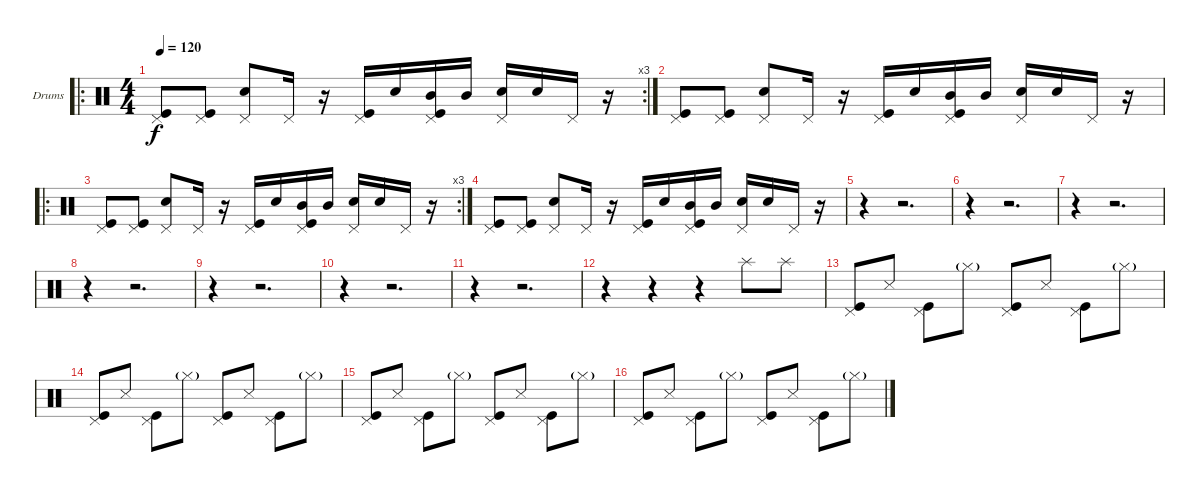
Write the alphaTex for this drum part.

\bracketExtendMode groupsimilarinstruments
\firstSystemTrackNameOrientation horizontal
\otherSystemsTrackNameOrientation horizontal
\track ("Drumkit" "Drums") {instrument percussion}
\staff {score}
\articulation defaults
\ro
\rc 3
\ts (4 4)
\tempo 120
\clef neutral
\ks c
("Pedal Hi-Hat (hit)" "Kick (hit)").8{dy f} ("Pedal Hi-Hat (hit)" "Kick (hit)").8 ("Pedal Hi-Hat (hit)" "Snare (hit) 2").8 "Pedal Hi-Hat (hit)".16 r.16 ("Pedal Hi-Hat (hit)" "Kick (hit)").16 "Snare (hit) 2".16 ("Pedal Hi-Hat (hit)" "Mid Tom (hit)" "Kick (hit)").16 "Mid Tom (hit)".16 ("Pedal Hi-Hat (hit)" "Snare (hit) 2").16 "Snare (hit) 2".16 "Pedal Hi-Hat (hit)".16 r.16 |
("Pedal Hi-Hat (hit)" "Kick (hit)").8 ("Pedal Hi-Hat (hit)" "Kick (hit)").8 ("Pedal Hi-Hat (hit)" "Snare (hit) 2").8 "Pedal Hi-Hat (hit)".16 r.16 ("Pedal Hi-Hat (hit)" "Kick (hit)").16 "Snare (hit) 2".16 ("Pedal Hi-Hat (hit)" "Mid Tom (hit)" "Kick (hit)").16 "Mid Tom (hit)".16 ("Pedal Hi-Hat (hit)" "Snare (hit) 2").16 "Snare (hit) 2".16 "Pedal Hi-Hat (hit)".16 r.16 |
\ro
\rc 3
("Pedal Hi-Hat (hit)" "Kick (hit)").8 ("Pedal Hi-Hat (hit)" "Kick (hit)").8 ("Pedal Hi-Hat (hit)" "Snare (hit) 2").8 "Pedal Hi-Hat (hit)".16 r.16 ("Pedal Hi-Hat (hit)" "Kick (hit)").16 "Snare (hit) 2".16 ("Pedal Hi-Hat (hit)" "Mid Tom (hit)" "Kick (hit)").16 "Mid Tom (hit)".16 ("Pedal Hi-Hat (hit)" "Snare (hit) 2").16 "Snare (hit) 2".16 "Pedal Hi-Hat (hit)".16 r.16 |
("Pedal Hi-Hat (hit)" "Kick (hit)").8 ("Pedal Hi-Hat (hit)" "Kick (hit)").8 ("Pedal Hi-Hat (hit)" "Snare (hit) 2").8 "Pedal Hi-Hat (hit)".16 r.16 ("Pedal Hi-Hat (hit)" "Kick (hit)").16 "Snare (hit) 2".16 ("Pedal Hi-Hat (hit)" "Mid Tom (hit)" "Kick (hit)").16 "Mid Tom (hit)".16 ("Pedal Hi-Hat (hit)" "Snare (hit) 2").16 "Snare (hit) 2".16 "Pedal Hi-Hat (hit)".16 r.16 |
r.4 r.2{d} |
r.4 r.2{d} |
r.4 r.2{d} |
r.4 r.2{d} |
r.4 r.2{d} |
r.4 r.2{d} |
r.4 r.2{d} |
r.4 r.4 r.4 "Splash (hit)".8 "Splash (hit)".8 |
("Pedal Hi-Hat (hit)" "Kick (hit)").8 "Snare (side stick) 3".8 ("Pedal Hi-Hat (hit)" "Kick (hit)").8 "Hi-Hat (closed)"{g}.8 ("Pedal Hi-Hat (hit)" "Kick (hit)").8 "Snare (side stick) 3".8 ("Pedal Hi-Hat (hit)" "Kick (hit)").8 "Hi-Hat (closed)"{g}.8 |
("Pedal Hi-Hat (hit)" "Kick (hit)").8 "Snare (side stick) 3".8 ("Pedal Hi-Hat (hit)" "Kick (hit)").8 "Hi-Hat (closed)"{g}.8 ("Pedal Hi-Hat (hit)" "Kick (hit)").8 "Snare (side stick) 3".8 ("Pedal Hi-Hat (hit)" "Kick (hit)").8 "Hi-Hat (closed)"{g}.8 |
("Pedal Hi-Hat (hit)" "Kick (hit)").8 "Snare (side stick) 3".8 ("Pedal Hi-Hat (hit)" "Kick (hit)").8 "Hi-Hat (closed)"{g}.8 ("Pedal Hi-Hat (hit)" "Kick (hit)").8 "Snare (side stick) 3".8 ("Pedal Hi-Hat (hit)" "Kick (hit)").8 "Hi-Hat (closed)"{g}.8 |
("Pedal Hi-Hat (hit)" "Kick (hit)").8 "Snare (side stick) 3".8 ("Pedal Hi-Hat (hit)" "Kick (hit)").8 "Hi-Hat (closed)"{g}.8 ("Pedal Hi-Hat (hit)" "Kick (hit)").8 "Snare (side stick) 3".8 ("Pedal Hi-Hat (hit)" "Kick (hit)").8 "Hi-Hat (closed)"{g}.8
